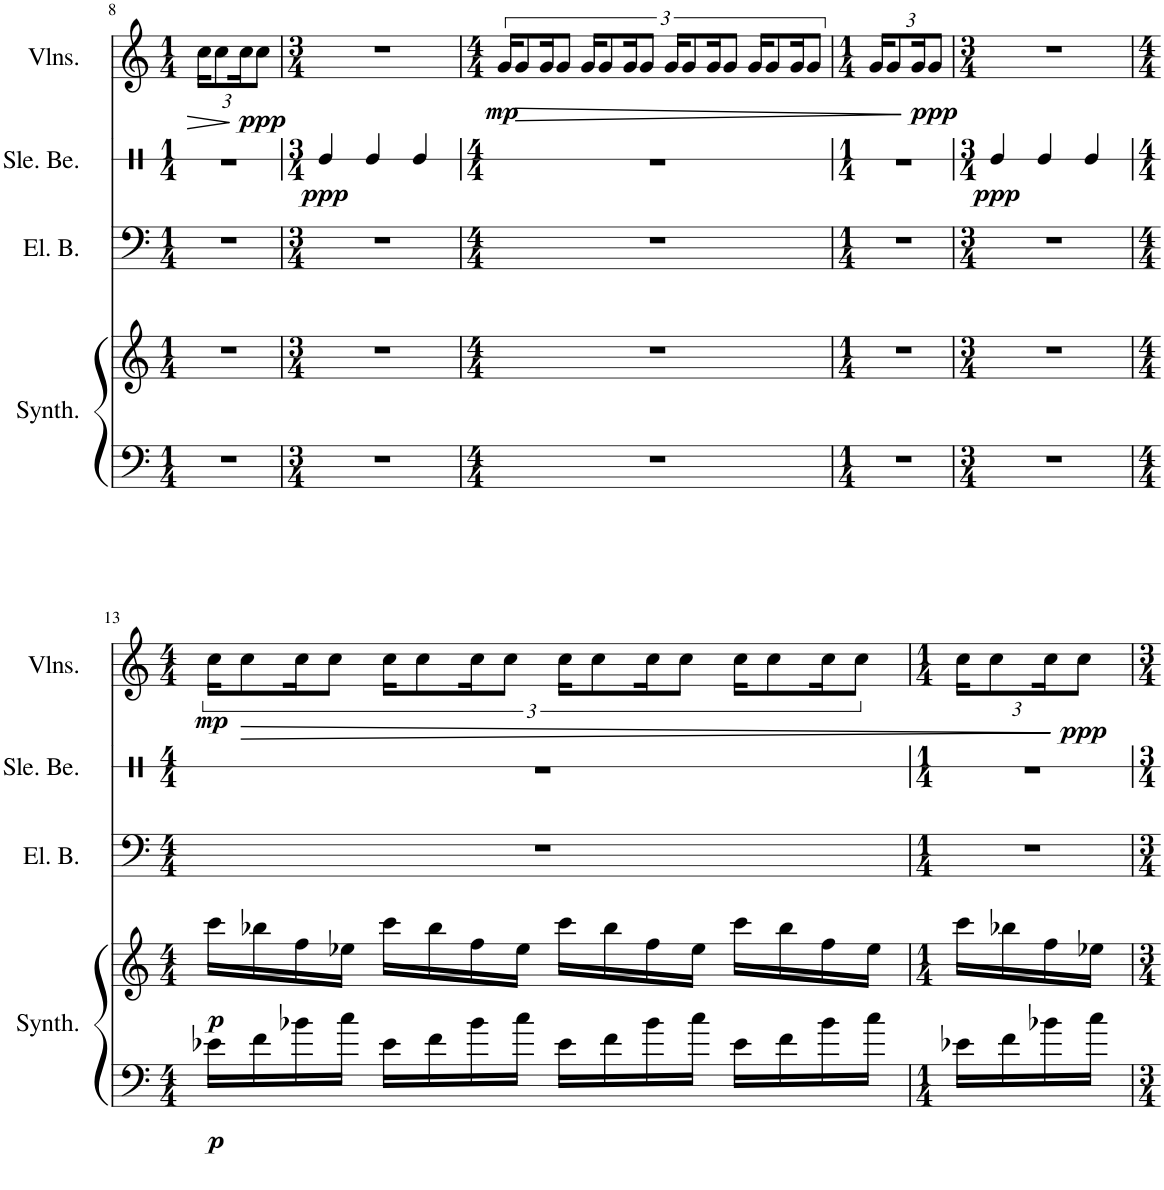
**kern	**kern	**dynam	**kern	**kern	**dynam	**kern	**dynam
*part4	*part4	*part4	*part3	*part2	*part2	*part1	*part1
*staff5	*staff4	*staff4/5	*staff3	*staff2	*staff2	*staff1	*staff1
*I"Rain Synthesizer	*	*	*I"Electric Bass	*I"Sleigh Bells	*	*I"Violins	*
*I'Synth.	*	*	*I'El. B.	*I'Sle. Be.	*	*I'Vlns.	*
!!LO:PB:g=z
*clefF4	*clefG2	*	*clefF4	*clefX	*	*clefG2	*
*	*	*	*Trd7c12	*	*	*	*
*k[]	*k[]	*	*k[]	*k[]	*	*k[]	*
*M1/4	*M1/4	*	*M1/4	*M1/4	*	*M1/4	*
*	*	*	*	*	*	*Xbrackettup	*
=8	=8	=8	=8	=8	=8	=8	=8
4r	4r	.	4r	4r	.	24cc\KL	.
.	.	.	.	.	.	12cc\	.
.	.	.	.	.	.	24cc\K	.
!	!	!	!	!	!	!	!LO:DY:b
.	.	.	.	.	.	12cc\J	ppp
=9	=9	=9	=9	=9	=9	=9	=9
*M3/4	*M3/4	*	*M3/4	*M3/4	*	*M3/4	*
!	!	!	!	!	!LO:DY:b	!	!
2.r	2.r	.	2.r	4Re/	ppp	2.r	.
.	.	.	.	4Re/	.	.	.
.	.	.	.	4Re/	.	.	.
=10	=10	=10	=10	=10	=10	=10	=10
*M4/4	*M4/4	*	*M4/4	*M4/4	*	*M4/4	*
*	*	*	*	*	*	*brackettup	*
!	!	!	!	!	!	!	!LO:DY:b
1r	1r	.	1r	1r	.	24g/KL	mp
!	!	!	!	!	!	!	!LO:HP:b
.	.	.	.	.	.	12g/	>
.	.	.	.	.	.	24g/K	.
.	.	.	.	.	.	12g/J	.
.	.	.	.	.	.	24g/KL	.
.	.	.	.	.	.	12g/	.
.	.	.	.	.	.	24g/K	.
.	.	.	.	.	.	12g/J	.
.	.	.	.	.	.	24g/KL	.
.	.	.	.	.	.	12g/	.
.	.	.	.	.	.	24g/K	.
.	.	.	.	.	.	12g/J	.
.	.	.	.	.	.	24g/KL	.
.	.	.	.	.	.	12g/	.
.	.	.	.	.	.	24g/K	.
.	.	.	.	.	.	12g/J	.
=11	=11	=11	=11	=11	=11	=11	=11
*M1/4	*M1/4	*	*M1/4	*M1/4	*	*M1/4	*
*	*	*	*	*	*	*Xbrackettup	*
4r	4r	.	4r	4r	.	24g/KL	.
.	.	.	.	.	.	12g/	.
.	.	.	.	.	.	24g/K	.
!	!	!	!	!	!	!	!LO:DY:n=1:b
.	.	.	.	.	.	12g/J	] ppp
=12	=12	=12	=12	=12	=12	=12	=12
*M3/4	*M3/4	*	*M3/4	*M3/4	*	*M3/4	*
!	!	!	!	!	!LO:DY:b	!	!
2.r	2.r	.	2.r	4Re/	ppp	2.r	.
.	.	.	.	4Re/	.	.	.
.	.	.	.	4Re/	.	.	.
!!LO:LB:g=z
=13	=13	=13	=13	=13	=13	=13	=13
*M4/4	*M4/4	*	*M4/4	*M4/4	*	*M4/4	*
*	*	*	*	*	*	*brackettup	*
!	!	!LO:DY:b=2	!	!	!	!	!
!	!	!LO:DY:n=1:b	!	!	!	!	!LO:DY:b
16e-X\LL	16ccc\LL	p p	1r	1r	.	24cc\KL	mp
!	!	!	!	!	!	!	!LO:HP:b
.	.	.	.	.	.	12cc\	>
16f\	16bb-X\	.	.	.	.	.	.
16b-X\	16ff\	.	.	.	.	24cc\K	.
.	.	.	.	.	.	12cc\J	.
16cc\JJ	16ee-X\JJ	.	.	.	.	.	.
16e-\LL	16ccc\LL	.	.	.	.	24cc\KL	.
.	.	.	.	.	.	12cc\	.
16f\	16bb-\	.	.	.	.	.	.
16b-\	16ff\	.	.	.	.	24cc\K	.
.	.	.	.	.	.	12cc\J	.
16cc\JJ	16ee-\JJ	.	.	.	.	.	.
16e-\LL	16ccc\LL	.	.	.	.	24cc\KL	.
.	.	.	.	.	.	12cc\	.
16f\	16bb-\	.	.	.	.	.	.
16b-\	16ff\	.	.	.	.	24cc\K	.
.	.	.	.	.	.	12cc\J	.
16cc\JJ	16ee-\JJ	.	.	.	.	.	.
16e-\LL	16ccc\LL	.	.	.	.	24cc\KL	.
.	.	.	.	.	.	12cc\	.
16f\	16bb-\	.	.	.	.	.	.
16b-\	16ff\	.	.	.	.	24cc\K	.
.	.	.	.	.	.	12cc\J	.
16cc\JJ	16ee-\JJ	.	.	.	.	.	.
=14	=14	=14	=14	=14	=14	=14	=14
*M1/4	*M1/4	*	*M1/4	*M1/4	*	*M1/4	*
*	*	*	*	*	*	*Xbrackettup	*
16e-X\LL	16ccc\LL	.	4r	4r	.	24cc\KL	.
.	.	.	.	.	.	12cc\	.
16f\	16bb-X\	.	.	.	.	.	.
16b-X\	16ff\	.	.	.	.	24cc\K	.
!	!	!	!	!	!	!	!LO:DY:n=1:b
.	.	.	.	.	.	12cc\J	] ppp
16cc\JJ	16ee-X\JJ	.	.	.	.	.	.
=	=	=	=	=	=	=	=
*-	*-	*-	*-	*-	*-	*-	*-
